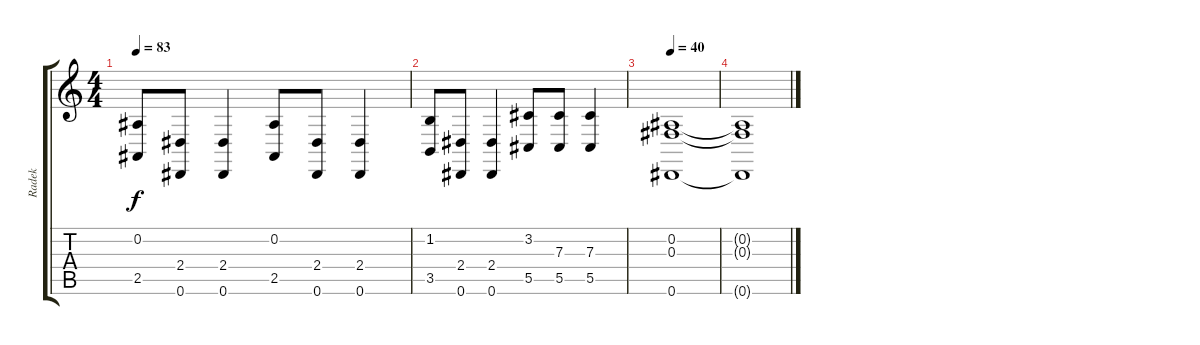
\track ("Radek" "Radek") {instrument churchorgan}
\staff {score tabs}
\tuning (Eb4 Bb3 Gb3 Db3 Ab2 Eb2) {hide}
\ts (4 4)
\tempo 83
\clef g2
\ks c
(0.2 2.5).8{dy f} (2.4 0.6).8 (2.4 0.6).4 (0.2 2.5).8 (2.4 0.6).8 (2.4 0.6).4 |
(1.2 3.5).8 (2.4 0.6).8 (2.4 0.6).4 (3.2 5.5).8 (7.3 5.5).8 (7.3 5.5).4 |
\tempo 40
(0.2 0.3 0.6).1{volume 0} |
(0.2{t} 0.3{t} 0.6{t}).1
